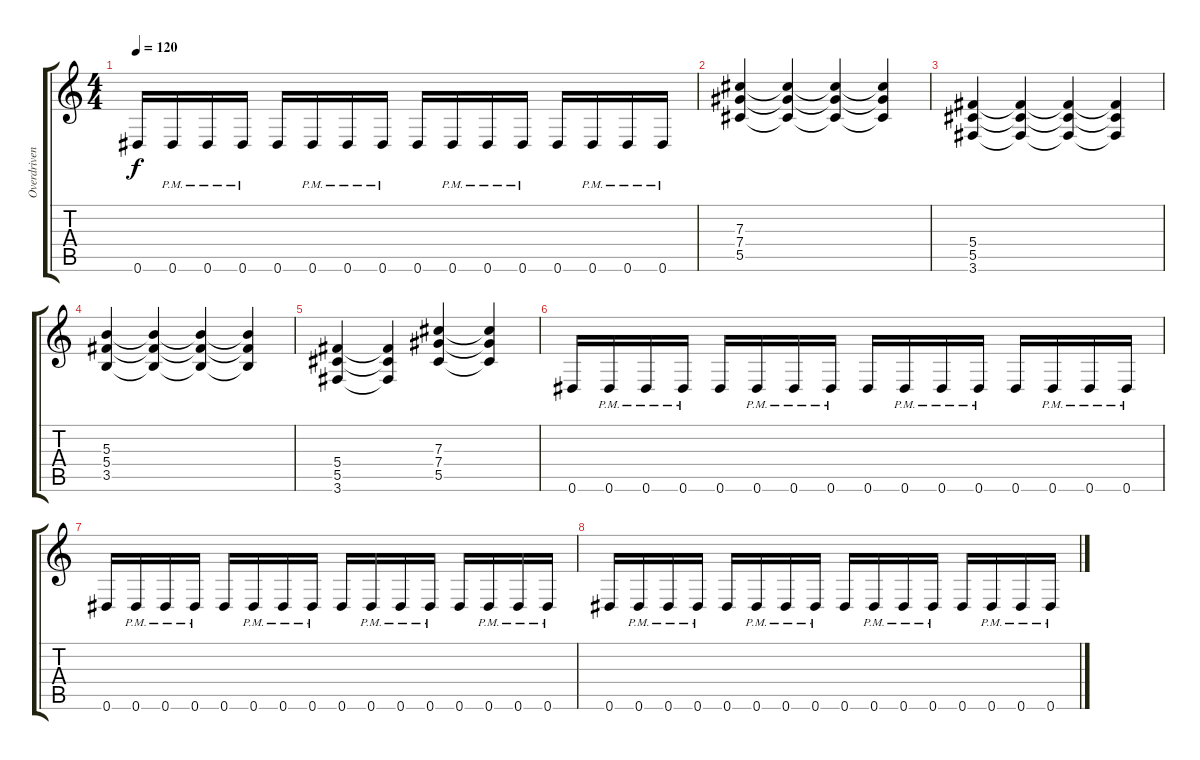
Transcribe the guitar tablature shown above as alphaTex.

\track ("Overdriven Guitar1" "Overdriven") {instrument overdrivenguitar}
\staff {score tabs}
\tuning (Eb4 Bb3 Gb3 Db3 Ab2 Eb2) {hide}
\ts (4 4)
\tempo 120
\clef g2
\ks c
0.6.16{dy f} 0.6{pm}.16 0.6{pm}.16 0.6{pm}.16 0.6.16 0.6{pm}.16 0.6{pm}.16 0.6{pm}.16 0.6.16 0.6{pm}.16 0.6{pm}.16 0.6{pm}.16 0.6.16 0.6{pm}.16 0.6{pm}.16 0.6{pm}.16 |
(7.3 7.4 5.5).4 (7.3{t} 7.4{t} 5.5{t}).4 (7.3{t} 7.4{t} 5.5{t}).4 (7.3{t} 7.4{t} 5.5{t}).4 |
(5.4 5.5 3.6).4 (5.4{t} 5.5{t} 3.6{t}).4 (5.4{t} 5.5{t} 3.6{t}).4 (5.4{t} 5.5{t} 3.6{t}).4 |
(5.3 5.4 3.5).4 (5.3{t} 5.4{t} 3.5{t}).4 (5.3{t} 5.4{t} 3.5{t}).4 (5.3{t} 5.4{t} 3.5{t}).4 |
(5.4 5.5 3.6).4 (5.4{t} 5.5{t} 3.6{t}).4 (7.3 7.4 5.5).4 (7.3{t} 7.4{t} 5.5{t}).4 |
0.6.16 0.6{pm}.16 0.6{pm}.16 0.6{pm}.16 0.6.16 0.6{pm}.16 0.6{pm}.16 0.6{pm}.16 0.6.16 0.6{pm}.16 0.6{pm}.16 0.6{pm}.16 0.6.16 0.6{pm}.16 0.6{pm}.16 0.6{pm}.16 |
0.6.16 0.6{pm}.16 0.6{pm}.16 0.6{pm}.16 0.6.16 0.6{pm}.16 0.6{pm}.16 0.6{pm}.16 0.6.16 0.6{pm}.16 0.6{pm}.16 0.6{pm}.16 0.6.16 0.6{pm}.16 0.6{pm}.16 0.6{pm}.16 |
0.6.16 0.6{pm}.16 0.6{pm}.16 0.6{pm}.16 0.6.16 0.6{pm}.16 0.6{pm}.16 0.6{pm}.16 0.6.16 0.6{pm}.16 0.6{pm}.16 0.6{pm}.16 0.6.16 0.6{pm}.16 0.6{pm}.16 0.6{pm}.16
